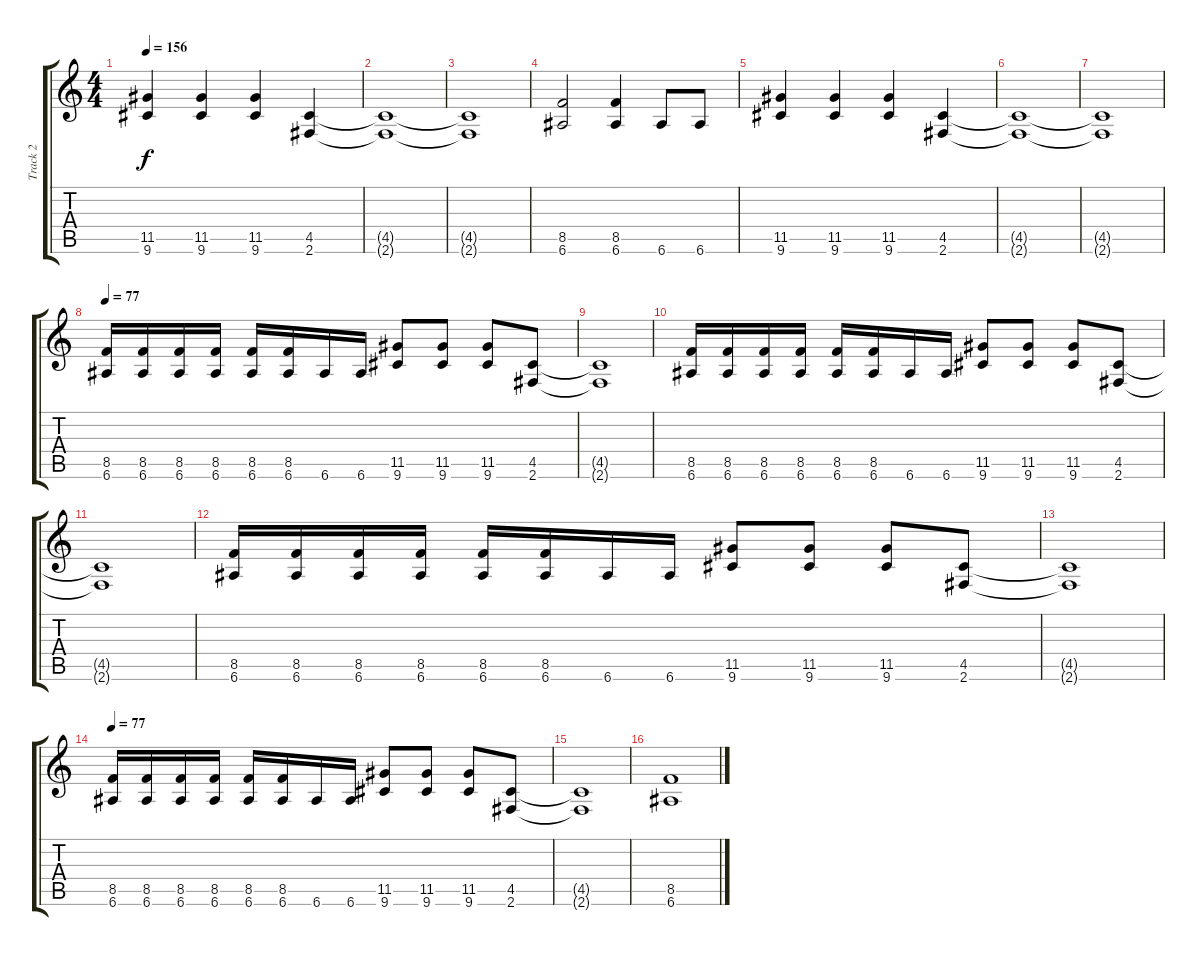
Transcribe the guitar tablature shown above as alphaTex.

\track ("Track 2" "Track 2") {instrument distortionguitar}
\staff {score tabs}
\tuning (E4 B3 G3 D3 A2 E2) {hide}
\ts (4 4)
\tempo 156
\clef g2
\ks c
(11.5 9.6).4{dy f} (11.5 9.6).4 (11.5 9.6).4 (4.5 2.6).4 |
(4.5{t} 2.6{t}).1 |
(4.5{t} 2.6{t}).1 |
(8.5 6.6).2 (8.5 6.6).4 6.6.8 6.6.8 |
(11.5 9.6).4 (11.5 9.6).4 (11.5 9.6).4 (4.5 2.6).4 |
(4.5{t} 2.6{t}).1 |
(4.5{t} 2.6{t}).1 |
\tempo 77
(8.5 6.6).16 (8.5 6.6).16 (8.5 6.6).16 (8.5 6.6).16 (8.5 6.6).16 (8.5 6.6).16 6.6.16 6.6.16 (11.5 9.6).8 (11.5 9.6).8 (11.5 9.6).8 (4.5 2.6).8 |
(4.5{t} 2.6{t}).1 |
(8.5 6.6).16 (8.5 6.6).16 (8.5 6.6).16 (8.5 6.6).16 (8.5 6.6).16 (8.5 6.6).16 6.6.16 6.6.16 (11.5 9.6).8 (11.5 9.6).8 (11.5 9.6).8 (4.5 2.6).8 |
(4.5{t} 2.6{t}).1 |
(8.5 6.6).16 (8.5 6.6).16 (8.5 6.6).16 (8.5 6.6).16 (8.5 6.6).16 (8.5 6.6).16 6.6.16 6.6.16 (11.5 9.6).8 (11.5 9.6).8 (11.5 9.6).8 (4.5 2.6).8 |
(4.5{t} 2.6{t}).1 |
\tempo 77
(8.5 6.6).16 (8.5 6.6).16 (8.5 6.6).16 (8.5 6.6).16 (8.5 6.6).16 (8.5 6.6).16 6.6.16 6.6.16 (11.5 9.6).8 (11.5 9.6).8 (11.5 9.6).8 (4.5 2.6).8 |
(4.5{t} 2.6{t}).1 |
(8.5 6.6).1
